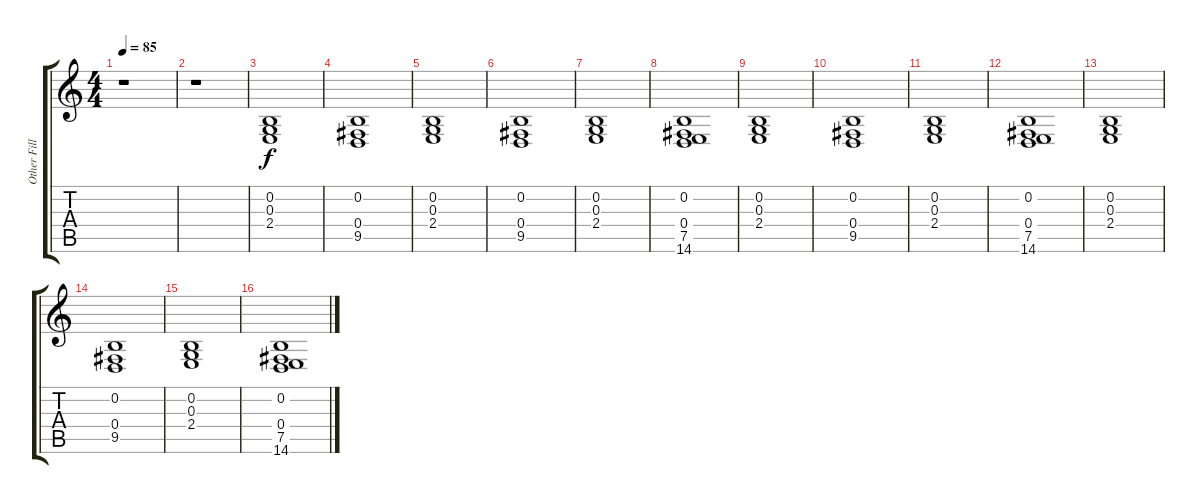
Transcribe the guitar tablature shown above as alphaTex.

\track ("Other Fills" "Other Fill") {instrument synthbrass2}
\staff {score tabs}
\tuning (E4 B3 G3 D3 A2 E2) {hide}
\ts (4 4)
\tempo 85
\clef g2
\ks c
r.1{dy f instrument synthbrass2} |
r.1 |
(0.2 0.3 2.4).1 |
(0.2 0.4 9.5).1 |
(0.2 0.3 2.4).1 |
(0.2 0.4 9.5).1 |
(0.2 0.3 2.4).1 |
(0.2 0.4 7.5 14.6).1 |
(0.2 0.3 2.4).1 |
(0.2 0.4 9.5).1 |
(0.2 0.3 2.4).1 |
(0.2 0.4 7.5 14.6).1 |
(0.2 0.3 2.4).1 |
(0.2 0.4 9.5).1 |
(0.2 0.3 2.4).1 |
(0.2 0.4 7.5 14.6).1
